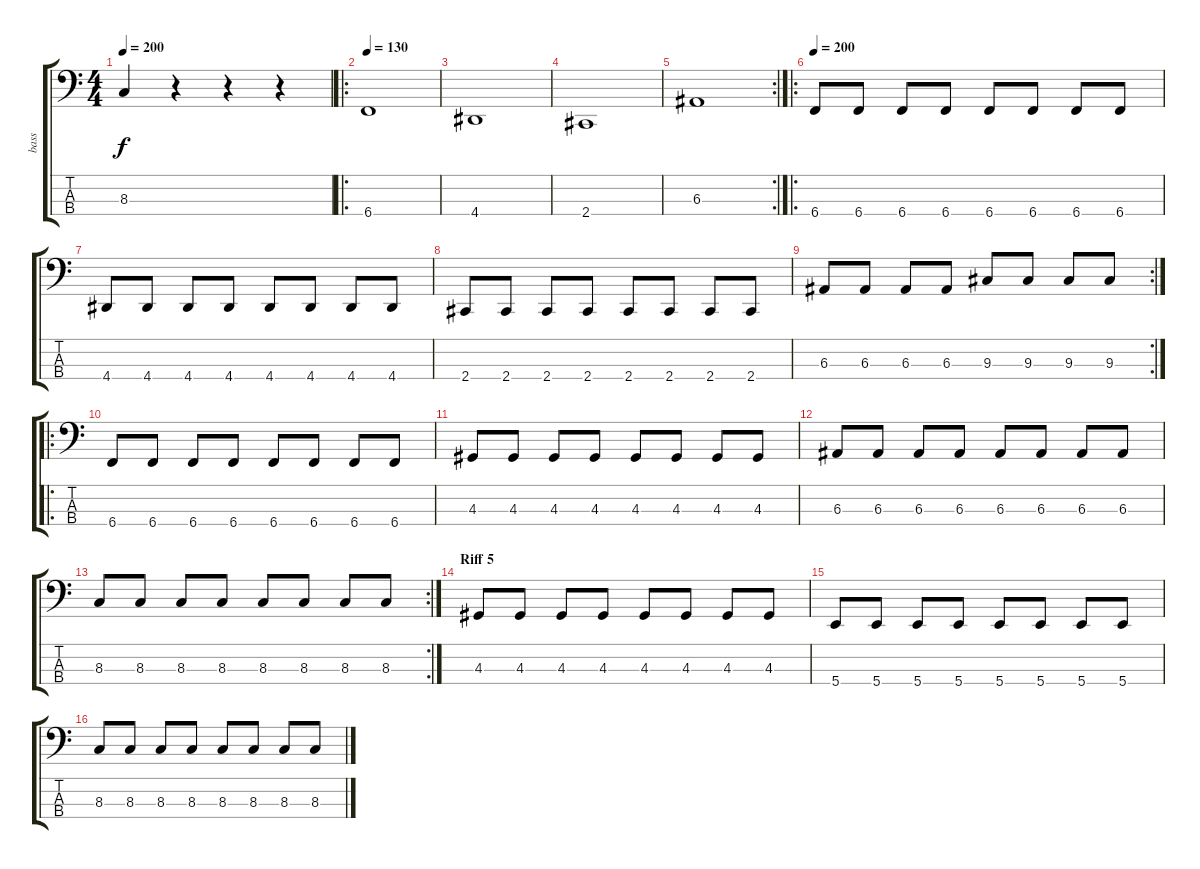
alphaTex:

\track ("bass" "bass") {instrument electricbassfinger}
\staff {score tabs}
\tuning (D2 A1 E1 B0) {hide}
\ts (4 4)
\tempo 200
\clef f4
\ks c
8.3.4{dy f} r.4 r.4 r.4 |
\ro
\tempo 130
6.4.1 |
4.4.1 |
2.4.1 |
\rc 2
6.3.1 |
\ro
\tempo 200
6.4.8 6.4.8 6.4.8 6.4.8 6.4.8 6.4.8 6.4.8 6.4.8 |
4.4.8 4.4.8 4.4.8 4.4.8 4.4.8 4.4.8 4.4.8 4.4.8 |
2.4.8 2.4.8 2.4.8 2.4.8 2.4.8 2.4.8 2.4.8 2.4.8 |
\rc 2
6.3.8 6.3.8 6.3.8 6.3.8 9.3.8 9.3.8 9.3.8 9.3.8 |
\ro
6.4.8 6.4.8 6.4.8 6.4.8 6.4.8 6.4.8 6.4.8 6.4.8 |
4.3.8 4.3.8 4.3.8 4.3.8 4.3.8 4.3.8 4.3.8 4.3.8 |
6.3.8 6.3.8 6.3.8 6.3.8 6.3.8 6.3.8 6.3.8 6.3.8 |
\rc 2
8.3.8 8.3.8 8.3.8 8.3.8 8.3.8 8.3.8 8.3.8 8.3.8 |
\section ("" "Riff 5")
4.3.8 4.3.8 4.3.8 4.3.8 4.3.8 4.3.8 4.3.8 4.3.8 |
5.4.8 5.4.8 5.4.8 5.4.8 5.4.8 5.4.8 5.4.8 5.4.8 |
8.3.8 8.3.8 8.3.8 8.3.8 8.3.8 8.3.8 8.3.8 8.3.8
